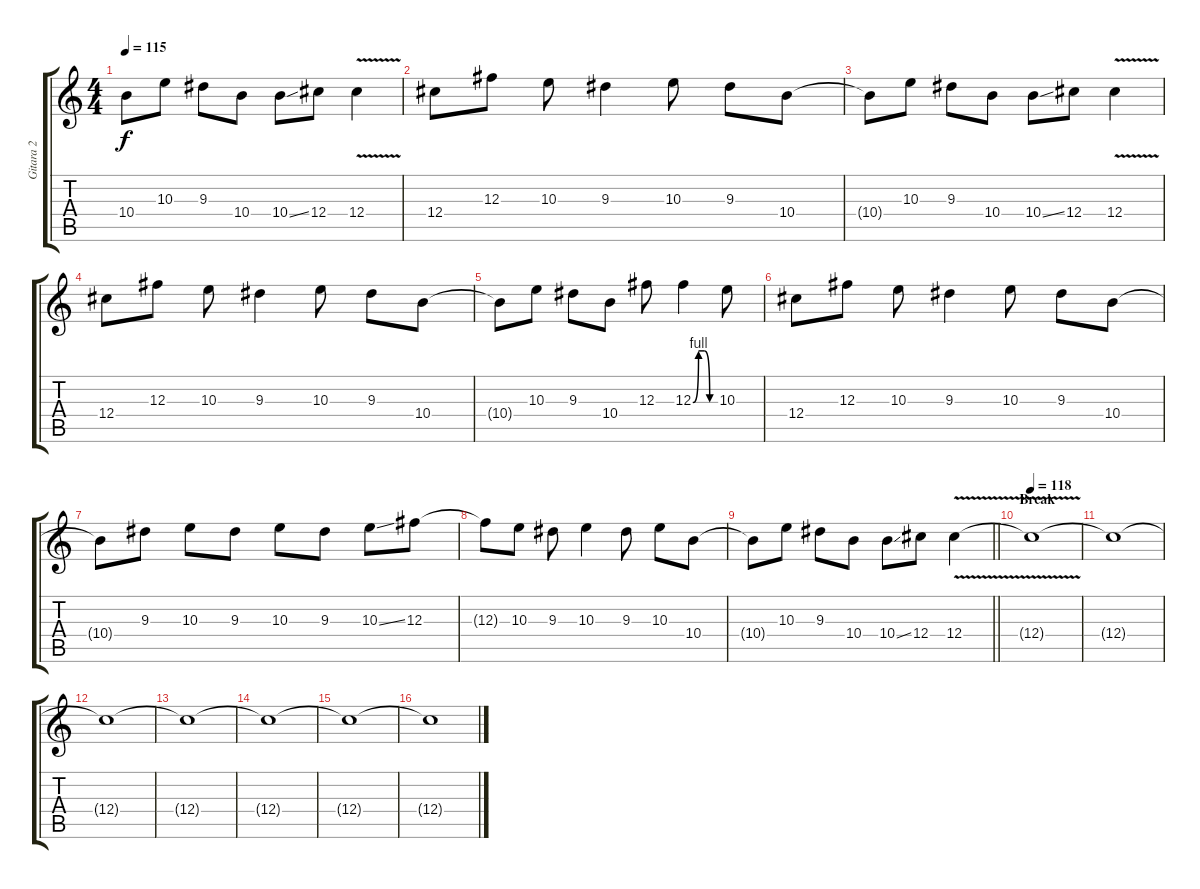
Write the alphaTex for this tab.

\track ("Gitara 2" "Gitara 2") {instrument overdrivenguitar}
\staff {score tabs}
\tuning (Eb4 Bb3 Gb3 Db3 Ab2 Db2) {hide}
\ts (4 4)
\tempo 115
\clef g2
\ks c
10.4{t}.8{dy f} 10.3.8 9.3.8 10.4.8 10.4{ss}.8 12.4.8 12.4{v}.4 |
12.4.8 12.3.8 10.3.8 9.3.4 10.3.8 9.3.8 10.4.8 |
10.4{t}.8 10.3.8 9.3.8 10.4.8 10.4{ss}.8 12.4.8 12.4{v}.4 |
12.4.8 12.3.8 10.3.8 9.3.4 10.3.8 9.3.8 10.4.8 |
10.4{t}.8 10.3.8 9.3.8 10.4.8 12.3.8 12.3{be (custom 0 0 15 4 30 4 45 0 60 0)}.4 10.3.8 |
12.4.8 12.3.8 10.3.8 9.3.4 10.3.8 9.3.8 10.4.8 |
10.4{t}.8 9.3.8 10.3.8 9.3.8 10.3.8 9.3.8 10.3{ss}.8 12.3.8 |
12.3{t}.8 10.3.8 9.3.8 10.3.4 9.3.8 10.3.8 10.4.8 |
\barLineRight lightlight
10.4{t}.8 10.3.8 9.3.8 10.4.8 10.4{ss}.8 12.4.8 12.4{v}.4 |
\section ("" "Break")
\tempo 118
12.4{t}.1{volume 6} |
12.4{t}.1 |
12.4{t}.1 |
12.4{t}.1{volume 2} |
12.4{t}.1 |
12.4{t}.1{volume 7} |
12.4{t}.1
